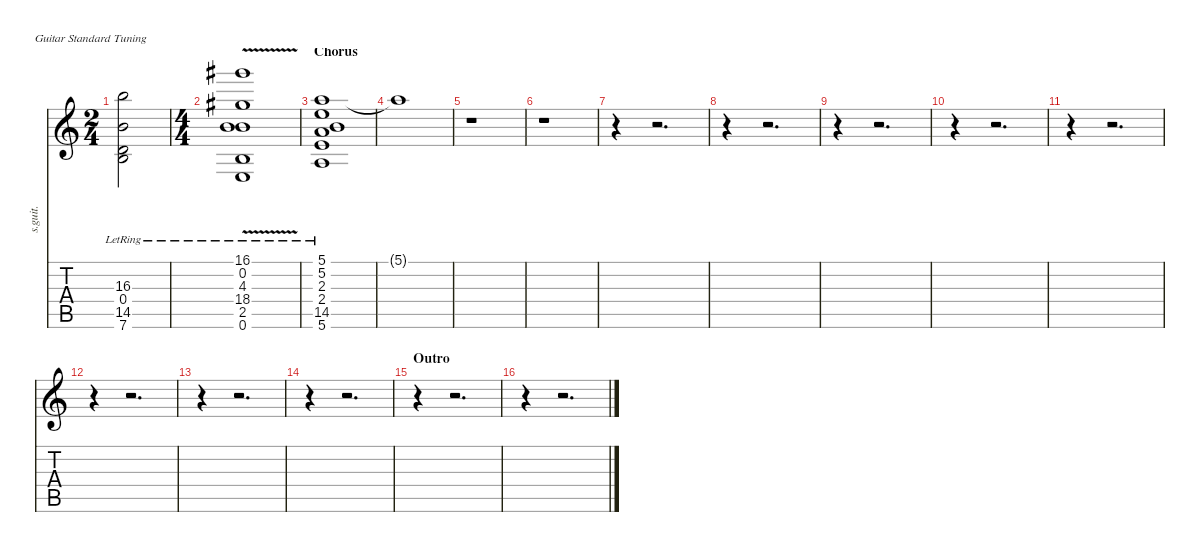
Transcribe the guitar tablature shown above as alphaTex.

\defaultSystemsLayout 4
\hideDynamics
\bracketExtendMode nobrackets
\track ("Studio Keyboard" "s.guit.") {instrument stringensemble1}
\staff {score tabs}
\tuning (E4 B3 G3 D3 A2 E2)
\displaytranspose 12
\ts (2 4)
\beaming (8 2 2 2 2)
\tempo (60 hide)
\clef g2
\ks c
(16.3{lr} 0.4{lr} 14.5{lr} 7.6{lr}).2{lyrics (0 "") lyrics (1 "") lyrics (2 "") lyrics (3 "") lyrics (4 "") dy fff} |
\ts (4 4)
\beaming (8 2 2 2 2)
\tempo (69 hide)
(16.1{v lr acc #} 0.2{v lr} 4.3{v lr} 18.4{v lr acc #} 2.5{v lr} 0.6{v lr}).1{lyrics (0 "") lyrics (1 "") lyrics (2 "") lyrics (3 "") lyrics (4 "")} |
\section ("" "Chorus")
(5.1{lr} 5.2{lr} 2.3{lr} 2.4{lr} 14.5{lr} 5.6{lr}).1{lyrics (0 "") lyrics (1 "") lyrics (2 "") lyrics (3 "") lyrics (4 "")} |
5.1{t}.1{lyrics (0 "") lyrics (1 "") lyrics (2 "") lyrics (3 "") lyrics (4 "") dy f} |
r.1 |
r.1 |
r.4 r.2{d} |
r.4 r.2{d} |
r.4 r.2{d} |
r.4 r.2{d} |
r.4 r.2{d} |
r.4 r.2{d} |
r.4 r.2{d} |
r.4 r.2{d} |
\section ("" "Outro")
r.4 r.2{d} |
r.4 r.2{d}
